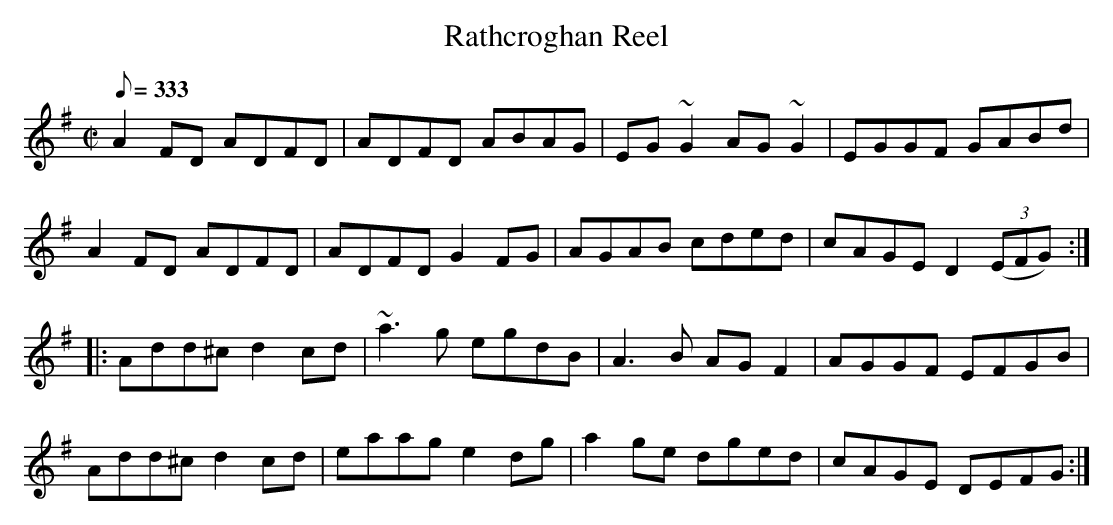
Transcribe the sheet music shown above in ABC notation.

X:1
T:Rathcroghan Reel
L:1/8
Q:333
M:C|
K:Dmix
A2 FD ADFD|ADFD ABAG|EG ~G2 AG ~G2|EGGF GABd|
A2 FD ADFD|ADFD G2 FG|AGAB cded|cAGE D2 (3(EFG):|
|:Add^c d2 cd|~a3 g egdB|A3 B AG F2|AGGF EFGB|
Add^c d2 cd|eaag e2 dg|a2 ge dged|cAGE DEFG:|
